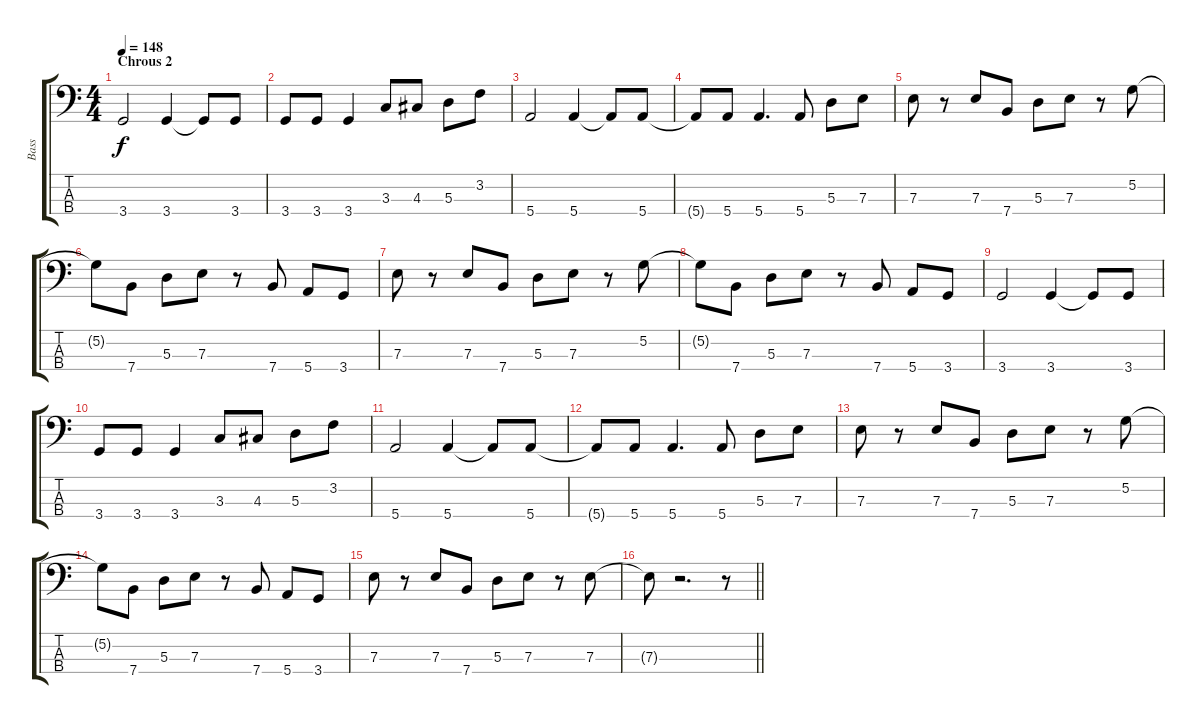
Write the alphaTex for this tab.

\track ("Bass" "Bass") {instrument electricbasspick}
\staff {score tabs}
\tuning (G2 D2 A1 E1) {hide}
\ts (4 4)
\section ("" "Chrous 2")
\tempo 148
\clef f4
\ks c
3.4.2{dy f} 3.4.4 3.4{t}.8 3.4.8 |
3.4.8 3.4.8 3.4.4 3.3.8 4.3.8 5.3.8 3.2.8 |
5.4.2 5.4.4 5.4{t}.8 5.4.8 |
5.4{t}.8 5.4.8 5.4.4{d} 5.4.8 5.3.8 7.3.8 |
7.3.8 r.8 7.3.8 7.4.8 5.3.8 7.3.8 r.8 5.2.8 |
5.2{t}.8 7.4.8 5.3.8 7.3.8 r.8 7.4.8 5.4.8 3.4.8 |
7.3.8 r.8 7.3.8 7.4.8 5.3.8 7.3.8 r.8 5.2.8 |
5.2{t}.8 7.4.8 5.3.8 7.3.8 r.8 7.4.8 5.4.8 3.4.8 |
3.4.2 3.4.4 3.4{t}.8 3.4.8 |
3.4.8 3.4.8 3.4.4 3.3.8 4.3.8 5.3.8 3.2.8 |
5.4.2 5.4.4 5.4{t}.8 5.4.8 |
5.4{t}.8 5.4.8 5.4.4{d} 5.4.8 5.3.8 7.3.8 |
7.3.8 r.8 7.3.8 7.4.8 5.3.8 7.3.8 r.8 5.2.8 |
5.2{t}.8 7.4.8 5.3.8 7.3.8 r.8 7.4.8 5.4.8 3.4.8 |
7.3.8 r.8 7.3.8 7.4.8 5.3.8 7.3.8 r.8 7.3.8 |
\barLineRight lightlight
7.3{t}.8 r.2{d} r.8
